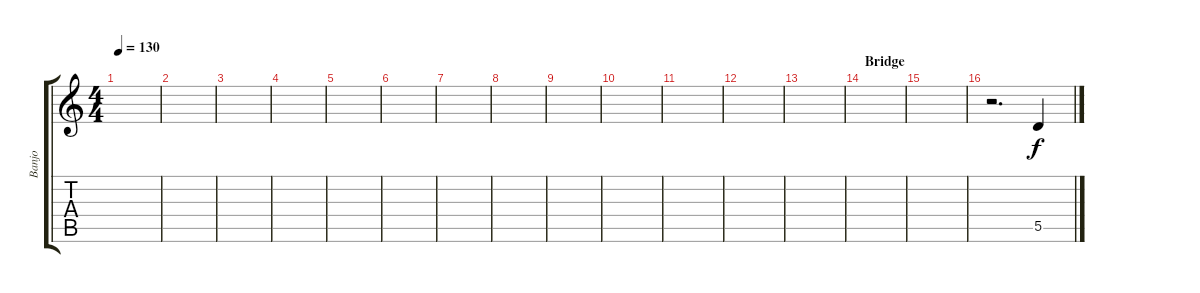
\track ("Banjo" "Banjo") {instrument banjo}
\staff {score tabs}
\tuning (E4 B3 G3 D3 A2 E2) {hide}
\displaytranspose 12
\ts (4 4)
\tempo 130
\clef g2
\ks c
|
|
|
|
|
|
|
|
|
|
|
|
|
\section ("" "Bridge")
|
|
r.2{d} 5.5.4
